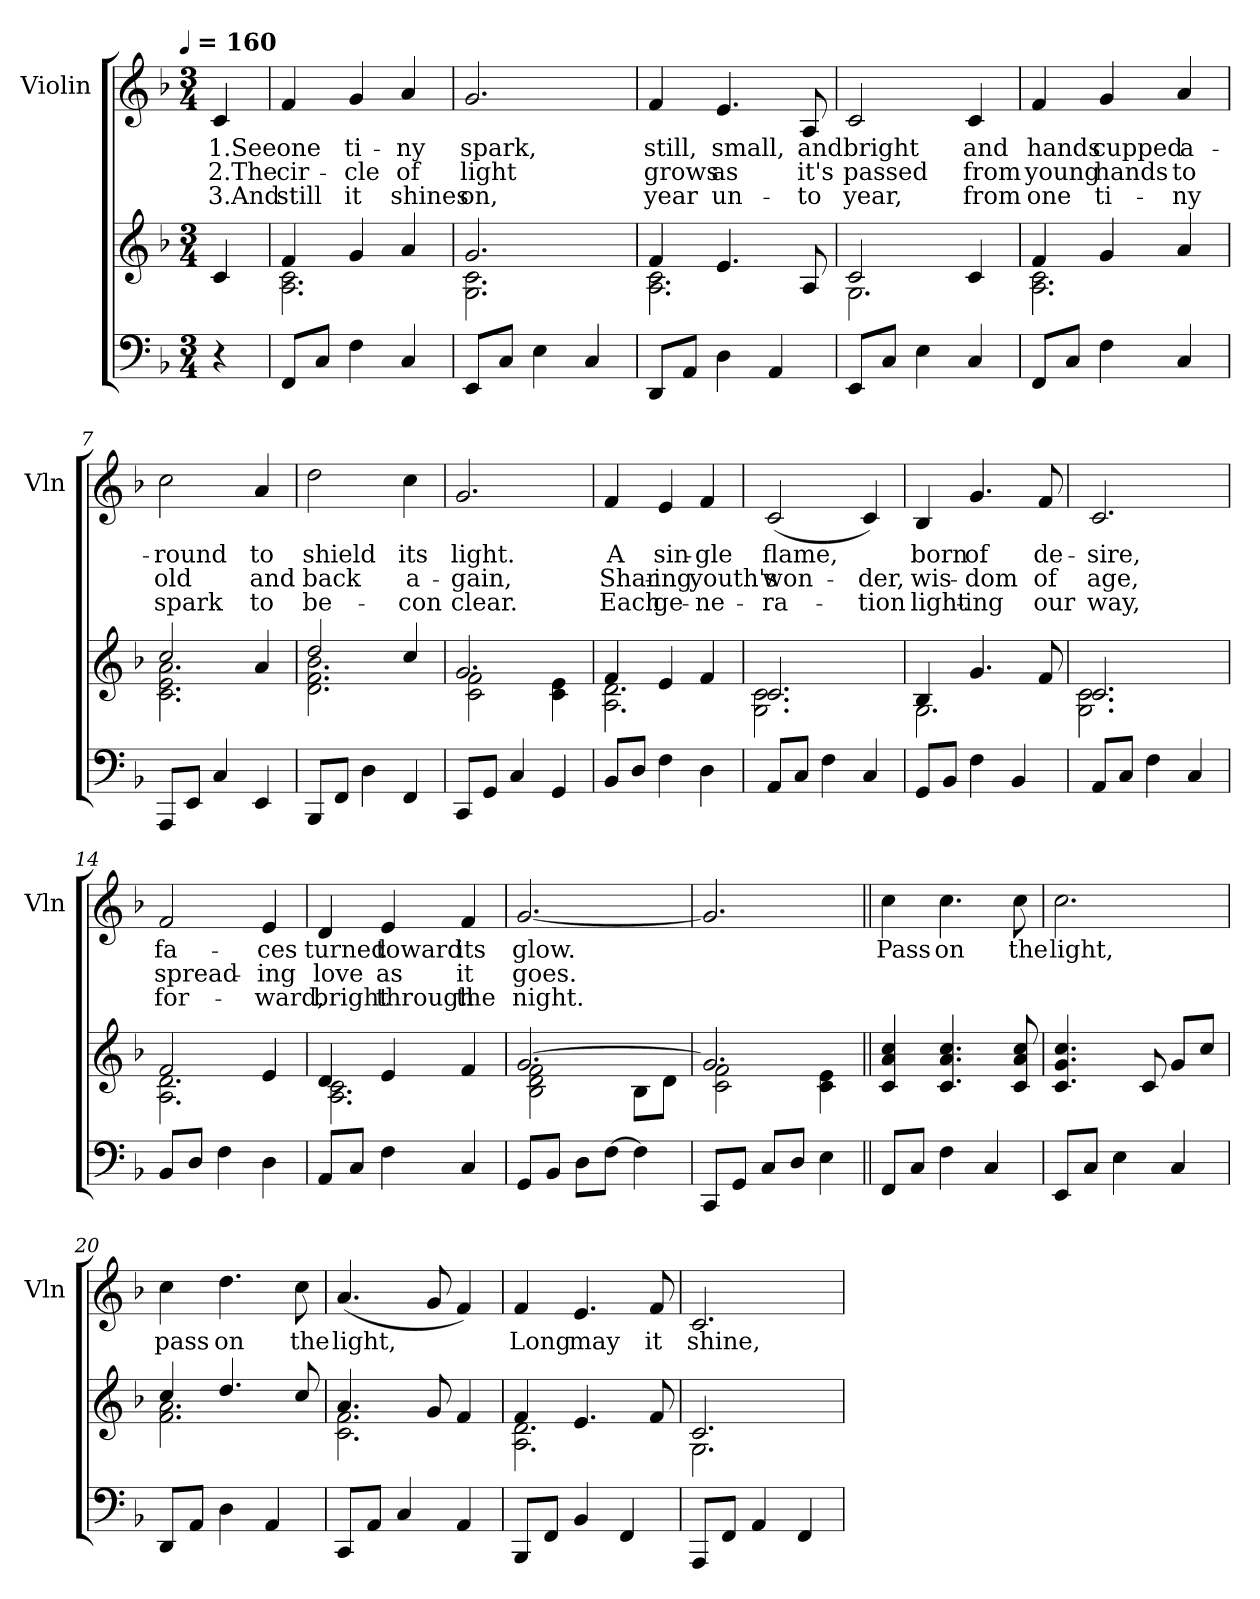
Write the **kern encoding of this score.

**kern	**kern	**kern	**text	**text	**text
*part2	*part2	*part1	*part1	*part1	*part1
*staff3	*staff2	*staff1	*staff1	*staff1	*staff1
*	*	*I"Violin	*	*	*
*	*	*I'Vln	*	*	*
*clefF4	*clefG2	*clefG2	*	*	*
*k[b-]	*k[b-]	*k[b-]	*	*	*
!!LO:TX:omd:t=[quarter] = 160
*M3/4	*M3/4	*M3/4	*	*	*
*MM160	*MM160	*MM160	*	*	*
=1	=1	=1	=1	=1	=1
4r	4c/	4c/	1.See	2.The	3.And
=2	=2	=2	=2	=2	=2
*	*^	*	*	*	*
8FFL	4f/	2.A\ 2.c\	4f/	one	cir-	still
8CJ	.	.	.	.	.	.
4F\	4g/	.	4g/	ti-	-cle	it
4C/	4a/	.	4a/	-ny	of	shines
=3	=3	=3	=3	=3	=3	=3
8EEL	2.g/	2.G\ 2.c\	2.g/	spark,	light	on,
8CJ	.	.	.	.	.	.
4E\	.	.	.	.	.	.
4C/	.	.	.	.	.	.
=4	=4	=4	=4	=4	=4	=4
8DDL	4f/	2.A\ 2.c\	4f/	still,	grows	year
8AAJ	.	.	.	.	.	.
4D\	4.e/	.	4.e/	small,	as	un-
4AA/	.	.	.	.	.	.
.	8A/	.	8A/	and	it's	-to
=5	=5	=5	=5	=5	=5	=5
8EEL	2c/	2.G\	2c/	bright	passed	year,
8CJ	.	.	.	.	.	.
4E\	.	.	.	.	.	.
4C/	4c/	.	4c/	and	from	from
!!LO:LB:g=z
=6	=6	=6	=6	=6	=6	=6
8FFL	4f/	2.A\ 2.c\	4f/	hands	young	one
8CJ	.	.	.	.	.	.
4F\	4g/	.	4g/	cupped	hands	ti-
4C/	4a/	.	4a/	a-	to	-ny
=7	=7	=7	=7	=7	=7	=7
8AAAL	2cc/	2.c\ 2.e\ 2.a\	2cc\	-round	old	spark
8EEJ	.	.	.	.	.	.
4C/	.	.	.	.	.	.
4EE/	4a/	.	4a/	to	and	to
=8	=8	=8	=8	=8	=8	=8
8BBB-L	2dd/	2.d\ 2.f\ 2.b-\	2dd\	shield	back	be-
8FFJ	.	.	.	.	.	.
4D\	.	.	.	.	.	.
4FF/	4cc/	.	4cc\	its	a-	-con
=9	=9	=9	=9	=9	=9	=9
8CCL	2.g/	2c\ 2f\	2.g/	light.	-gain,	clear.
8GGJ	.	.	.	.	.	.
4C/	.	.	.	.	.	.
4GG/	.	4c\ 4e\	.	.	.	.
=10	=10	=10	=10	=10	=10	=10
8BB-L	4f/	2.A\ 2.d\	4f/	A	Shar-	Each
8DJ	.	.	.	.	.	.
4F\	4e/	.	4e/	sin-	-ing	ge-
4D\	4f/	.	4f/	-gle	youth's	-ne-
=11	=11	=11	=11	=11	=11	=11
8AAL	2.c/	2.G\ 2.c\	(<2c/	flame,	won-	-ra-
8CJ	.	.	.	.	.	.
4F\	.	.	.	.	.	.
4C/	.	.	4c/)	.	-der,	-tion
!!LO:LB:g=z
=12	=12	=12	=12	=12	=12	=12
8GGL	4B-/	2.G\	4B-/	born	wis-	light-
8BB-J	.	.	.	.	.	.
4F\	4.g/	.	4.g/	of	-dom	-ing
4BB-/	.	.	.	.	.	.
.	8f/	.	8f/	de-	of	our
=13	=13	=13	=13	=13	=13	=13
8AAL	2.c/	2.G\ 2.c\	2.c/	-sire,	age,	way,
8CJ	.	.	.	.	.	.
4F\	.	.	.	.	.	.
4C/	.	.	.	.	.	.
=14	=14	=14	=14	=14	=14	=14
8BB-L	2f/	2.A\ 2.d\	2f/	fa-	spread-	for-
8DJ	.	.	.	.	.	.
4F\	.	.	.	.	.	.
4D\	4e/	.	4e/	-ces	-ing	-ward,
=15	=15	=15	=15	=15	=15	=15
8AAL	4d/	2.A\ 2.c\	4d/	turned	love	bright
8CJ	.	.	.	.	.	.
4F\	4e/	.	4e/	toward	as	through
4C/	4f/	.	4f/	its	it	the
=16	=16	=16	=16	=16	=16	=16
8GGL	[2.g/	2B-\ 2d\ 2f\	[2.g/	glow.	goes.	night.
8BB-J	.	.	.	.	.	.
8DL	.	.	.	.	.	.
[8FJ	.	.	.	.	.	.
4F\]	.	8B-L	.	.	.	.
.	.	8dJ	.	.	.	.
=17	=17	=17	=17	=17	=17	=17
8CCL	2.g/]	2c\ 2f\	2.g/]	.	.	.
8GGJ	.	.	.	.	.	.
8CL	.	.	.	.	.	.
8DJ	.	.	.	.	.	.
4E\	.	4c\ 4e\	.	.	.	.
*	*v	*v	*	*	*	*
!!LO:PB:g=z
=18||	=18||	=18||	=18||	=18||	=18||
8FFL	4c/ 4a/ 4cc/	4cc\	Pass	.	.
8CJ	.	.	.	.	.
4F\	4.c/ 4.a/ 4.cc/	4.cc\	on	.	.
4C/	.	.	.	.	.
.	8c/ 8a/ 8cc/	8cc\	the	.	.
=19	=19	=19	=19	=19	=19
8EEL	4.c/ 4.g/ 4.cc/	2.cc\	light,	.	.
8CJ	.	.	.	.	.
4E\	.	.	.	.	.
.	8c/	.	.	.	.
4C/	8gL	.	.	.	.
.	8ccJ	.	.	.	.
=20	=20	=20	=20	=20	=20
*	*^	*	*	*	*
8DDL	4cc/	2.f\ 2.a\	4cc\	pass	.	.
8AAJ	.	.	.	.	.	.
4D\	4.dd/	.	4.dd\	on	.	.
4AA/	.	.	.	.	.	.
.	8cc/	.	8cc\	the	.	.
=21	=21	=21	=21	=21	=21	=21
8CCL	4.a/	2.c\ 2.f\	(<4.a/	light,	.	.
8AAJ	.	.	.	.	.	.
4C/	.	.	.	.	.	.
.	8g/	.	8g/	.	.	.
4AA/	4f/	.	4f/)	.	.	.
=22	=22	=22	=22	=22	=22	=22
8BBB-L	4f/	2.A\ 2.d\	4f/	Long	.	.
8FFJ	.	.	.	.	.	.
4BB-/	4.e/	.	4.e/	may	.	.
4FF/	.	.	.	.	.	.
.	8f/	.	8f/	it	.	.
=23	=23	=23	=23	=23	=23	=23
8AAAL	2.c/	2.G\	2.c/	shine,	.	.
8FFJ	.	.	.	.	.	.
4AA/	.	.	.	.	.	.
4FF/	.	.	.	.	.	.
*	*v	*v	*	*	*	*
=	=	=	=	=	=
*-	*-	*-	*-	*-	*-
